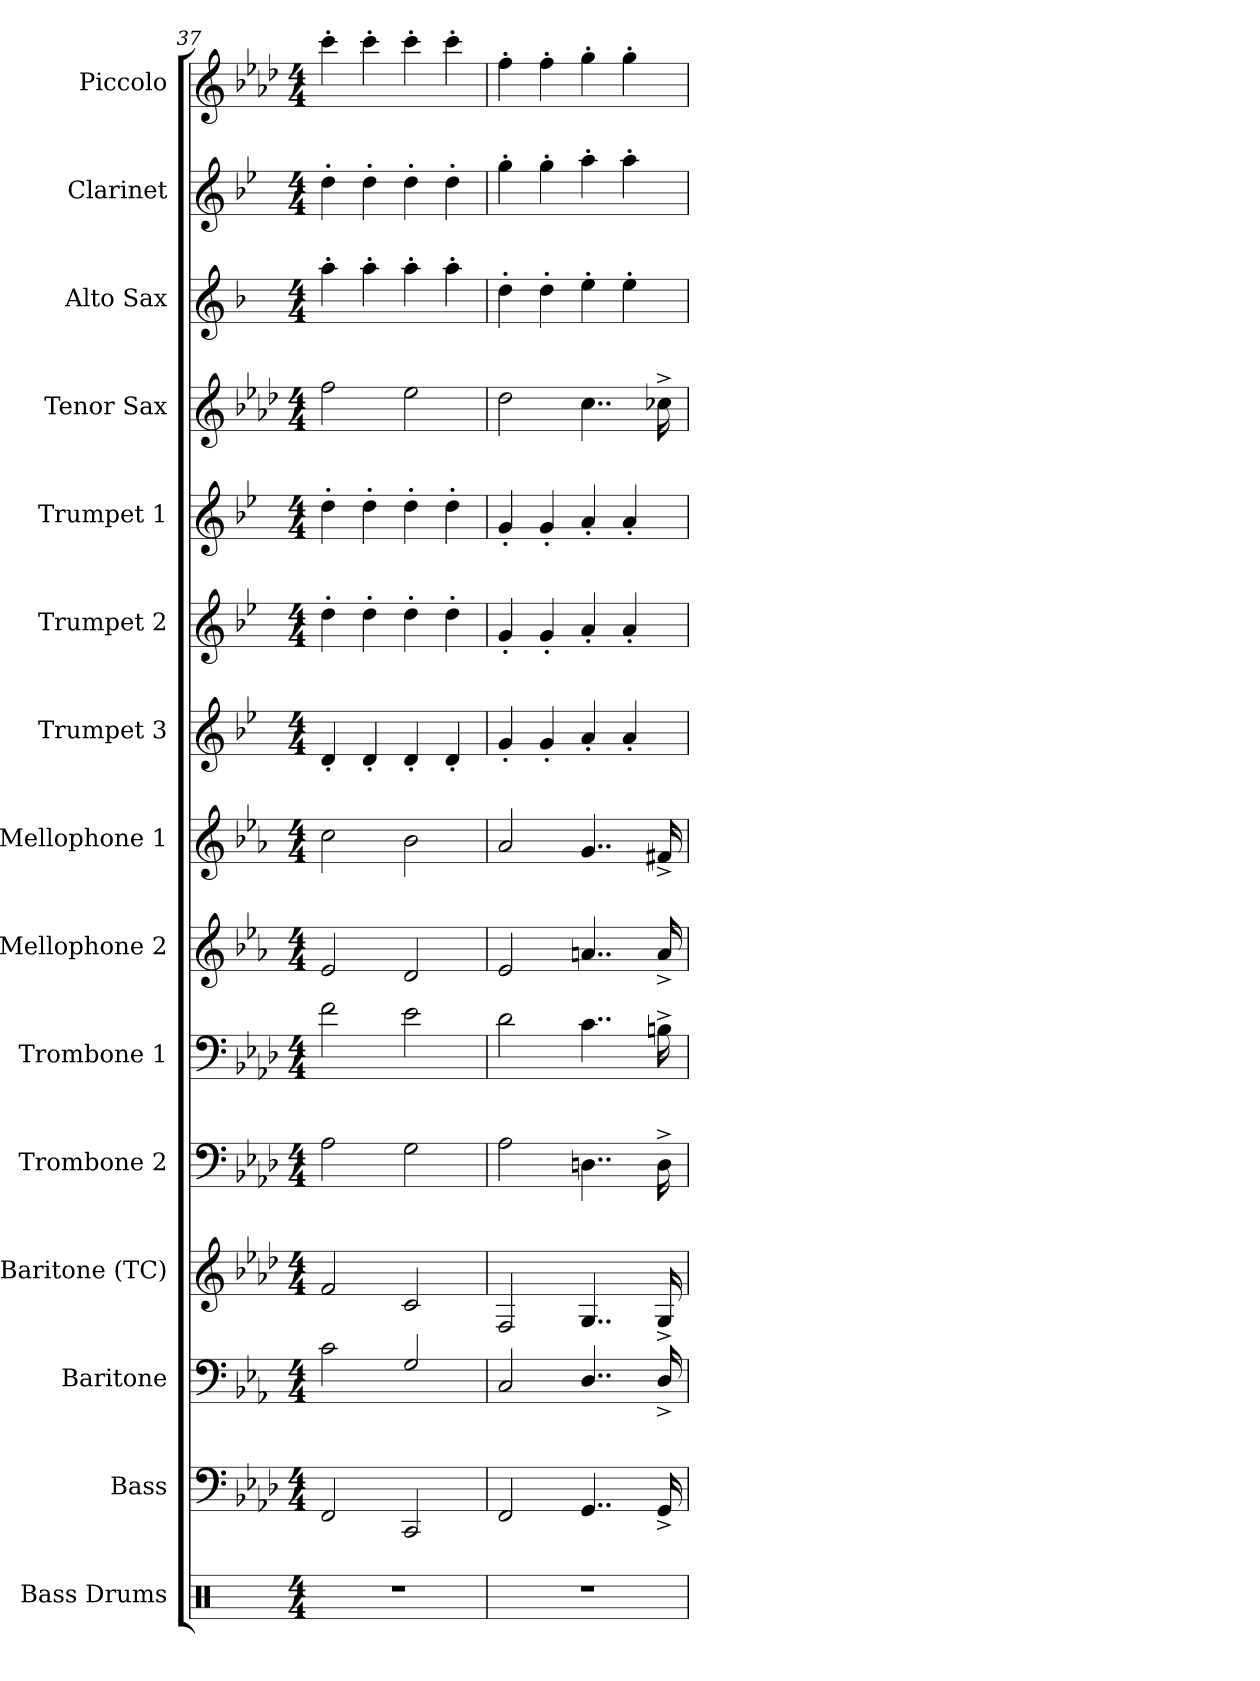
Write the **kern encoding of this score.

**kern	**kern	**kern	**kern	**kern	**kern	**kern	**kern	**kern	**kern	**kern	**kern	**kern	**kern	**kern
*part15	*part14	*part13	*part12	*part11	*part10	*part9	*part8	*part7	*part6	*part5	*part4	*part3	*part2	*part1
*staff15	*staff14	*staff13	*staff12	*staff11	*staff10	*staff9	*staff8	*staff7	*staff6	*staff5	*staff4	*staff3	*staff2	*staff1
*I"Bass Drums	*I"Bass	*I"Baritone	*I"Baritone (TC)	*I"Trombone 2	*I"Trombone 1	*I"Mellophone 2	*I"Mellophone 1	*I"Trumpet 3	*I"Trumpet 2	*I"Trumpet 1	*I"Tenor Sax	*I"Alto Sax	*I"Clarinet	*I"Piccolo
*I'B.D.	*I'Bass	*I'Btn.	*I'Bar.	*I'Tbn. 2	*I'Tbn. 1	*I'Mello. 2	*I'Mph. 1	*I'Tpt. 3	*I'Tpt. 2	*I'Tpt. 1	*I'T. Sax.	*I'A. Sax.	*I'Cl.	*I'Picc.
*clefX	*clefF4	*clefF4	*clefG2	*clefF4	*clefF4	*clefG2	*clefG2	*clefG2	*clefG2	*clefG2	*clefG2	*clefG2	*clefG2	*clefG2
*	*	*ITrd4c7	*ITrd8c14	*	*	*ITrd4c7	*ITrd4c7	*ITrd1c2	*ITrd1c2	*ITrd1c2	*ITrd8c14	*ITrd5c9	*ITrd1c2	*ITrd-7c-12
*k[]	*k[b-e-a-d-]	*k[b-e-a-d-]	*k[b-e-a-d-]	*k[b-e-a-d-]	*k[b-e-a-d-]	*k[b-e-a-d-]	*k[b-e-a-d-]	*k[b-e-a-d-]	*k[b-e-a-d-]	*k[b-e-a-d-]	*k[b-e-a-d-]	*k[b-e-a-d-]	*k[b-e-a-d-]	*k[b-e-a-d-]
*M4/4	*M4/4	*M4/4	*M4/4	*M4/4	*M4/4	*M4/4	*M4/4	*M4/4	*M4/4	*M4/4	*M4/4	*M4/4	*M4/4	*M4/4
=37	=37	=37	=37	=37	=37	=37	=37	=37	=37	=37	=37	=37	=37	=37
1r	2FF/	2F\	2F/	2A-\	2f\	2A-/	2f\	4c'/	4cc'\	4cc'\	2f\	4cc'\	4cc'\	4cccc'\
.	.	.	.	.	.	.	.	4c'/	4cc'\	4cc'\	.	4cc'\	4cc'\	4cccc'\
.	2CC/	2C/	2C/	2G\	2e-\	2G/	2e-\	4c'/	4cc'\	4cc'\	2e-\	4cc'\	4cc'\	4cccc'\
.	.	.	.	.	.	.	.	4c'/	4cc'\	4cc'\	.	4cc'\	4cc'\	4cccc'\
=38	=38	=38	=38	=38	=38	=38	=38	=38	=38	=38	=38	=38	=38	=38
1r	2FF/	2FF/	2FF/	2A-\	2d-\	2A-/	2d-/	4f'/	4f'/	4f'/	2d-\	4f'\	4ff'\	4fff'\
.	.	.	.	.	.	.	.	4f'/	4f'/	4f'/	.	4f'\	4ff'\	4fff'\
.	4..GG/	4..GG/	4..GG/	4..Dn\	4..c\	4..dn/	4..c/	4g'/	4g'/	4g'/	4..c\	4g'\	4gg'\	4ggg'\
.	.	.	.	.	.	.	.	4g'/	4g'/	4g'/	.	4g'\	4gg'\	4ggg'\
.	16GG^/	16GG^/	16GG^/	16D^\	16Bn^\	16d^/	16Bn^/	.	.	.	16c-X^\	.	.	.
=	=	=	=	=	=	=	=	=	=	=	=	=	=	=
*-	*-	*-	*-	*-	*-	*-	*-	*-	*-	*-	*-	*-	*-	*-
